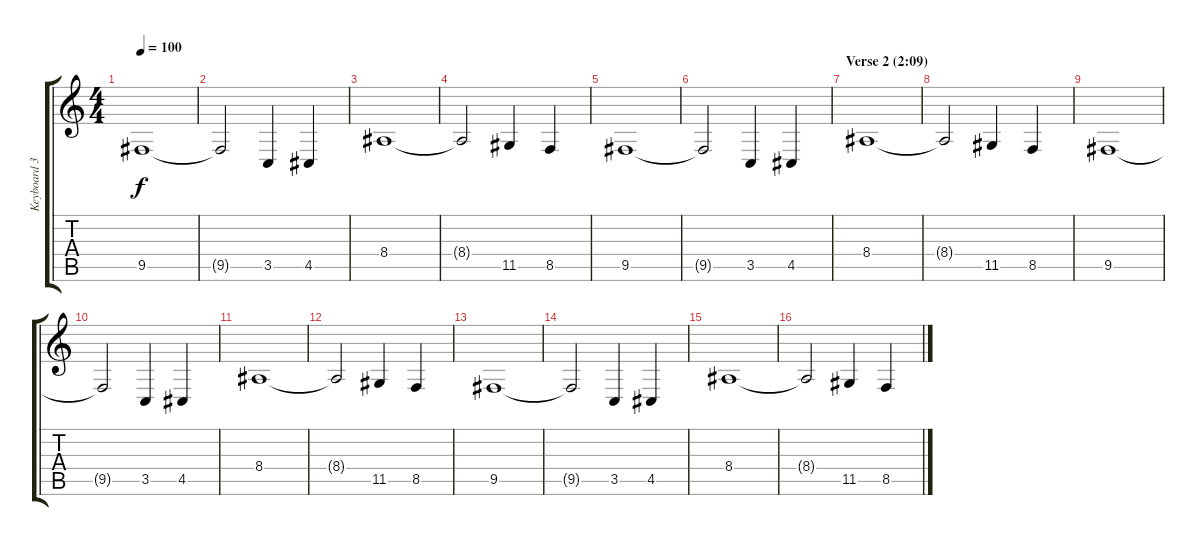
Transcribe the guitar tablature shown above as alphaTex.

\track ("Keyboard 3" "Keyboard 3") {instrument synthstrings2}
\staff {score tabs}
\tuning (E4 B3 G3 D3 A2 C2) {hide}
\ts (4 4)
\tempo 100
\clef g2
\ks c
9.5.1{dy f} |
9.5{t}.2 3.5.4 4.5.4 |
8.4.1 |
8.4{t}.2 11.5.4 8.5.4 |
9.5.1 |
9.5{t}.2 3.5.4 4.5.4 |
\section ("" "Verse 2 (2:09)")
8.4.1 |
8.4{t}.2 11.5.4 8.5.4 |
9.5.1 |
9.5{t}.2 3.5.4 4.5.4 |
8.4.1 |
8.4{t}.2 11.5.4 8.5.4 |
9.5.1 |
9.5{t}.2 3.5.4 4.5.4 |
8.4.1 |
8.4{t}.2 11.5.4 8.5.4
